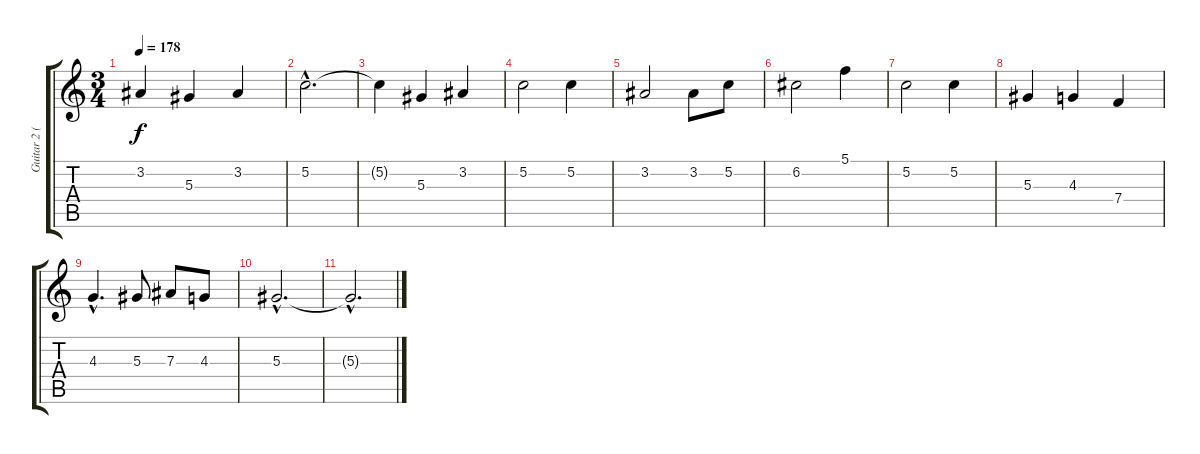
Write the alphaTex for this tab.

\track ("Guitar 2 (Acoustic)" "Guitar 2 (") {instrument acousticguitarsteel}
\staff {score tabs}
\tuning (C4 G3 Eb3 Bb2 F2 C2) {hide}
\ts (3 4)
\tempo 178
\clef g2
\ks c
3.2.4{dy f} 5.3.4 3.2.4 |
5.2{hac}.2{d} |
5.2{t}.4 5.3.4 3.2.4 |
5.2.2 5.2.4 |
3.2.2 3.2.8 5.2.8 |
6.2.2 5.1.4 |
5.2.2 5.2.4 |
5.3.4 4.3.4 7.4.4 |
4.3{hac}.4{d} 5.3.8 7.3.8 4.3.8 |
5.3{hac}.2{d} |
5.3{hac t}.2{d}
